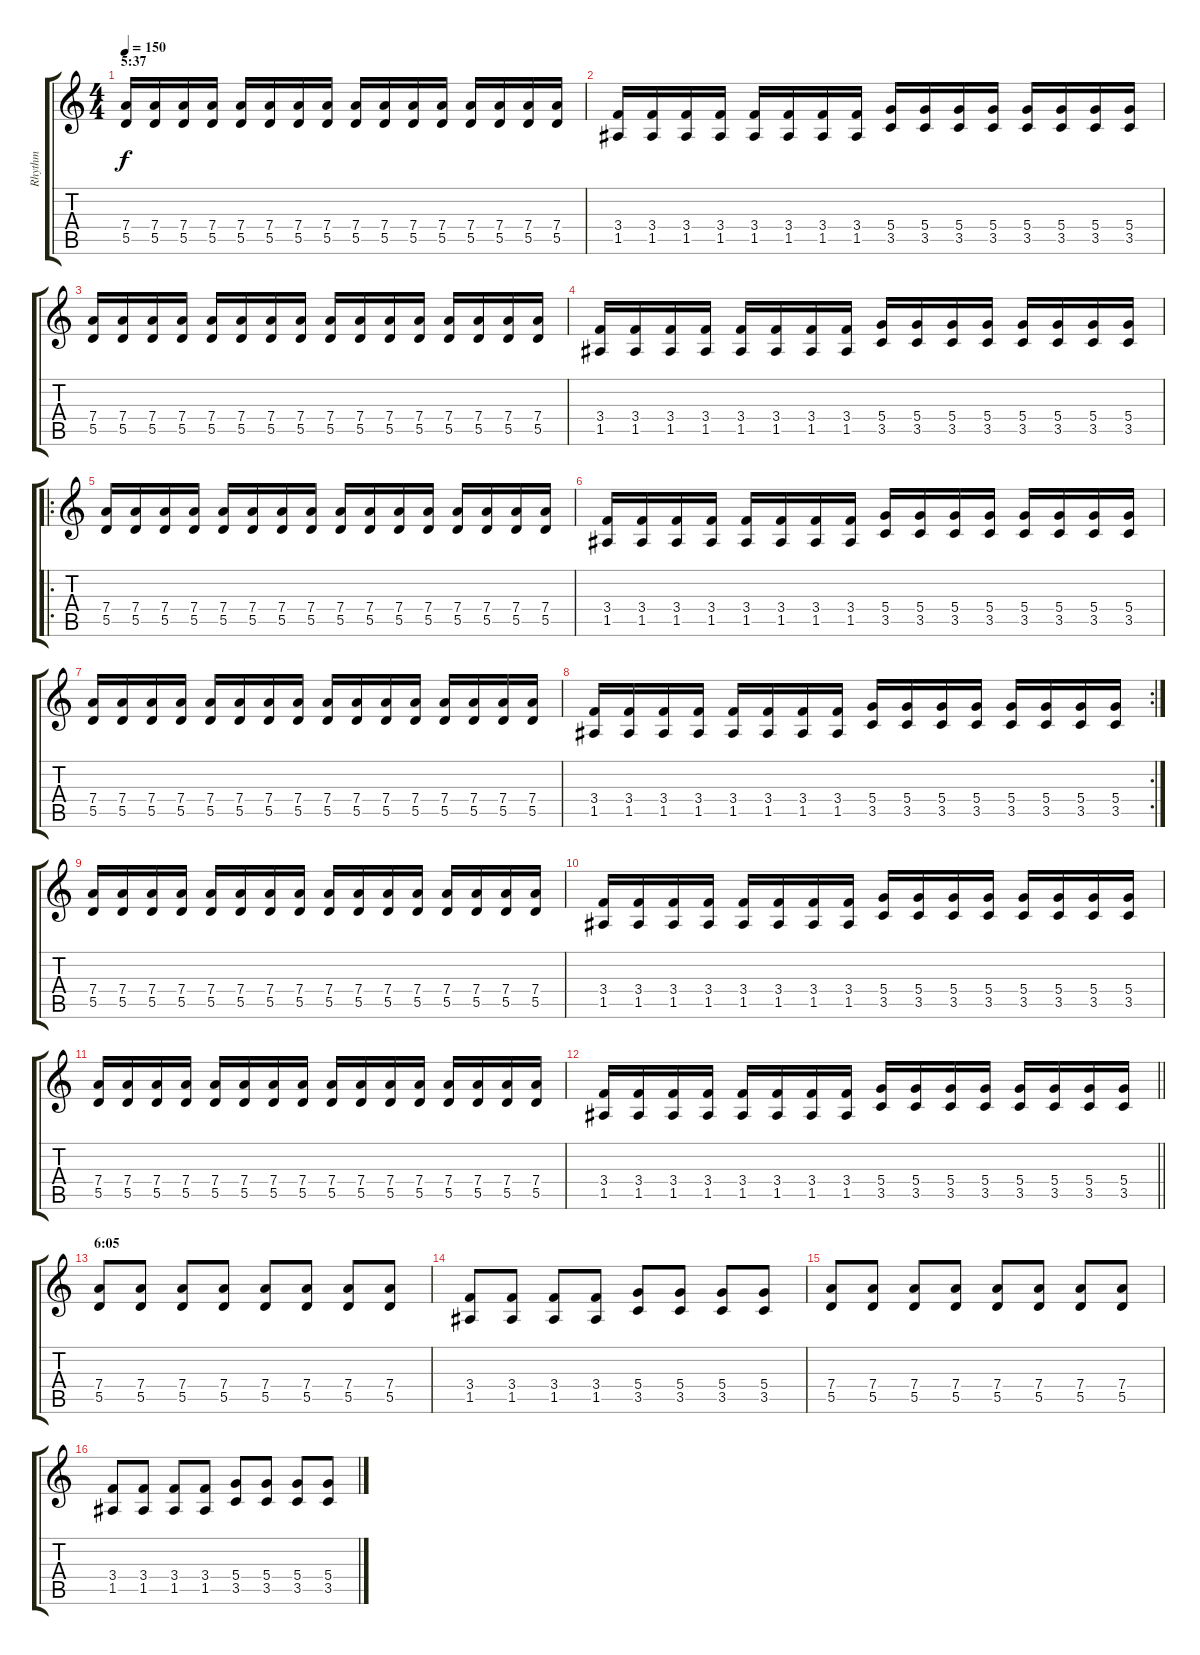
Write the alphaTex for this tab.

\track ("Rhythm" "Rhythm") {instrument distortionguitar}
\staff {score tabs}
\tuning (E4 B3 G3 D3 A2 E2) {hide}
\ts (4 4)
\section ("" "5:37")
\tempo 150
\clef g2
\ks c
(7.4 5.5).16{dy f} (7.4 5.5).16 (7.4 5.5).16 (7.4 5.5).16 (7.4 5.5).16 (7.4 5.5).16 (7.4 5.5).16 (7.4 5.5).16 (7.4 5.5).16 (7.4 5.5).16 (7.4 5.5).16 (7.4 5.5).16 (7.4 5.5).16 (7.4 5.5).16 (7.4 5.5).16 (7.4 5.5).16 |
(3.4 1.5).16 (3.4 1.5).16 (3.4 1.5).16 (3.4 1.5).16 (3.4 1.5).16 (3.4 1.5).16 (3.4 1.5).16 (3.4 1.5).16 (5.4 3.5).16 (5.4 3.5).16 (5.4 3.5).16 (5.4 3.5).16 (5.4 3.5).16 (5.4 3.5).16 (5.4 3.5).16 (5.4 3.5).16 |
(7.4 5.5).16 (7.4 5.5).16 (7.4 5.5).16 (7.4 5.5).16 (7.4 5.5).16 (7.4 5.5).16 (7.4 5.5).16 (7.4 5.5).16 (7.4 5.5).16 (7.4 5.5).16 (7.4 5.5).16 (7.4 5.5).16 (7.4 5.5).16 (7.4 5.5).16 (7.4 5.5).16 (7.4 5.5).16 |
(3.4 1.5).16 (3.4 1.5).16 (3.4 1.5).16 (3.4 1.5).16 (3.4 1.5).16 (3.4 1.5).16 (3.4 1.5).16 (3.4 1.5).16 (5.4 3.5).16 (5.4 3.5).16 (5.4 3.5).16 (5.4 3.5).16 (5.4 3.5).16 (5.4 3.5).16 (5.4 3.5).16 (5.4 3.5).16 |
\ro
(7.4 5.5).16 (7.4 5.5).16 (7.4 5.5).16 (7.4 5.5).16 (7.4 5.5).16 (7.4 5.5).16 (7.4 5.5).16 (7.4 5.5).16 (7.4 5.5).16 (7.4 5.5).16 (7.4 5.5).16 (7.4 5.5).16 (7.4 5.5).16 (7.4 5.5).16 (7.4 5.5).16 (7.4 5.5).16 |
(3.4 1.5).16 (3.4 1.5).16 (3.4 1.5).16 (3.4 1.5).16 (3.4 1.5).16 (3.4 1.5).16 (3.4 1.5).16 (3.4 1.5).16 (5.4 3.5).16 (5.4 3.5).16 (5.4 3.5).16 (5.4 3.5).16 (5.4 3.5).16 (5.4 3.5).16 (5.4 3.5).16 (5.4 3.5).16 |
(7.4 5.5).16 (7.4 5.5).16 (7.4 5.5).16 (7.4 5.5).16 (7.4 5.5).16 (7.4 5.5).16 (7.4 5.5).16 (7.4 5.5).16 (7.4 5.5).16 (7.4 5.5).16 (7.4 5.5).16 (7.4 5.5).16 (7.4 5.5).16 (7.4 5.5).16 (7.4 5.5).16 (7.4 5.5).16 |
\rc 2
(3.4 1.5).16 (3.4 1.5).16 (3.4 1.5).16 (3.4 1.5).16 (3.4 1.5).16 (3.4 1.5).16 (3.4 1.5).16 (3.4 1.5).16 (5.4 3.5).16 (5.4 3.5).16 (5.4 3.5).16 (5.4 3.5).16 (5.4 3.5).16 (5.4 3.5).16 (5.4 3.5).16 (5.4 3.5).16 |
(7.4 5.5).16 (7.4 5.5).16 (7.4 5.5).16 (7.4 5.5).16 (7.4 5.5).16 (7.4 5.5).16 (7.4 5.5).16 (7.4 5.5).16 (7.4 5.5).16 (7.4 5.5).16 (7.4 5.5).16 (7.4 5.5).16 (7.4 5.5).16 (7.4 5.5).16 (7.4 5.5).16 (7.4 5.5).16 |
(3.4 1.5).16 (3.4 1.5).16 (3.4 1.5).16 (3.4 1.5).16 (3.4 1.5).16 (3.4 1.5).16 (3.4 1.5).16 (3.4 1.5).16 (5.4 3.5).16 (5.4 3.5).16 (5.4 3.5).16 (5.4 3.5).16 (5.4 3.5).16 (5.4 3.5).16 (5.4 3.5).16 (5.4 3.5).16 |
(7.4 5.5).16 (7.4 5.5).16 (7.4 5.5).16 (7.4 5.5).16 (7.4 5.5).16 (7.4 5.5).16 (7.4 5.5).16 (7.4 5.5).16 (7.4 5.5).16 (7.4 5.5).16 (7.4 5.5).16 (7.4 5.5).16 (7.4 5.5).16 (7.4 5.5).16 (7.4 5.5).16 (7.4 5.5).16 |
\barLineRight lightlight
(3.4 1.5).16 (3.4 1.5).16 (3.4 1.5).16 (3.4 1.5).16 (3.4 1.5).16 (3.4 1.5).16 (3.4 1.5).16 (3.4 1.5).16 (5.4 3.5).16 (5.4 3.5).16 (5.4 3.5).16 (5.4 3.5).16 (5.4 3.5).16 (5.4 3.5).16 (5.4 3.5).16 (5.4 3.5).16 |
\section ("" "6:05")
(7.4 5.5).8 (7.4 5.5).8 (7.4 5.5).8 (7.4 5.5).8 (7.4 5.5).8 (7.4 5.5).8 (7.4 5.5).8 (7.4 5.5).8 |
(3.4 1.5).8 (3.4 1.5).8 (3.4 1.5).8 (3.4 1.5).8 (5.4 3.5).8 (5.4 3.5).8 (5.4 3.5).8 (5.4 3.5).8 |
(7.4 5.5).8 (7.4 5.5).8 (7.4 5.5).8 (7.4 5.5).8 (7.4 5.5).8 (7.4 5.5).8 (7.4 5.5).8 (7.4 5.5).8 |
(3.4 1.5).8 (3.4 1.5).8 (3.4 1.5).8 (3.4 1.5).8 (5.4 3.5).8 (5.4 3.5).8 (5.4 3.5).8 (5.4 3.5).8
